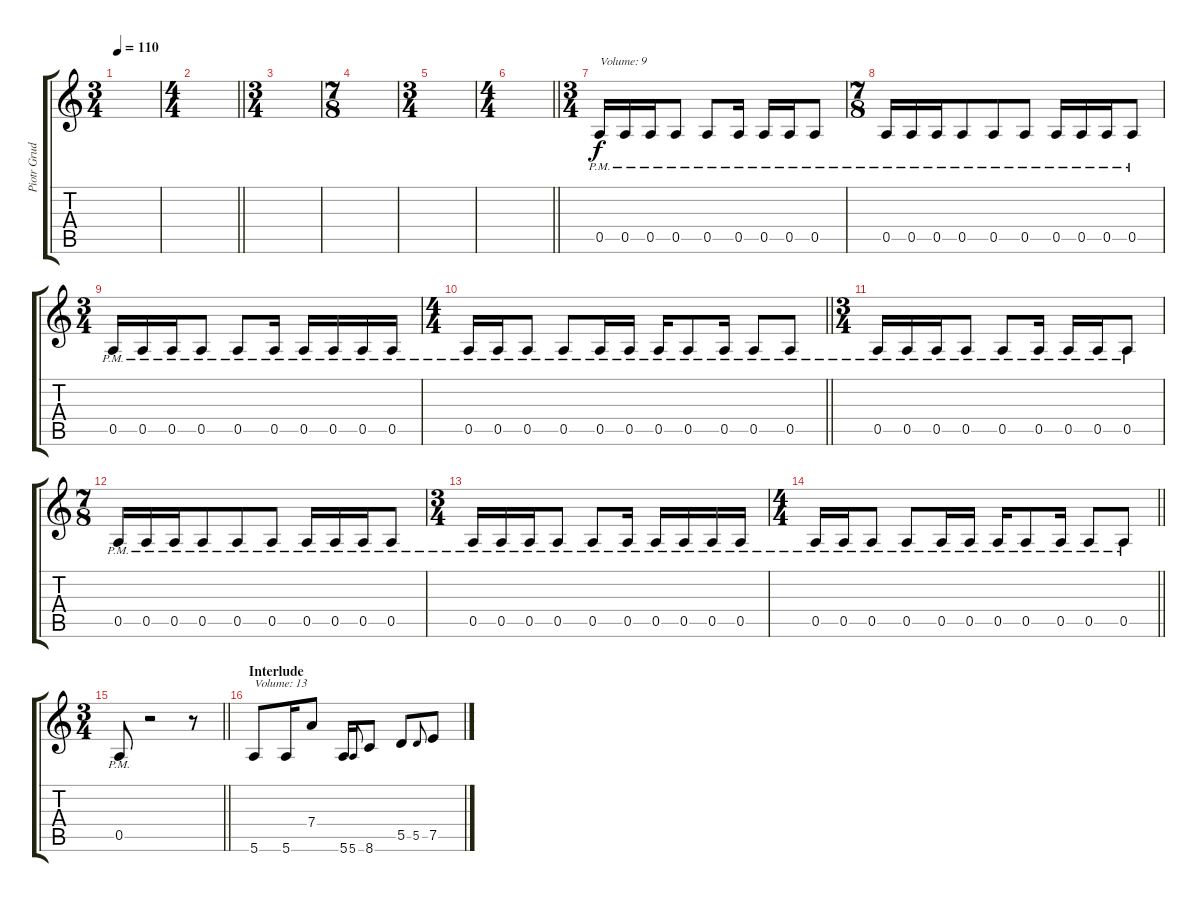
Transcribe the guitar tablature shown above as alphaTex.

\track ("Piotr Grudzinski" "Piotr Grud") {instrument distortionguitar}
\staff {score tabs}
\tuning (E4 B3 G3 D3 A2 E2) {hide}
\ts (3 4)
\tempo 110
\clef g2
\ks c
|
\ts (4 4)
\barLineRight lightlight
|
\ts (3 4)
|
\ts (7 8)
|
\ts (3 4)
|
\ts (4 4)
\barLineRight lightlight
|
\ts (3 4)
0.5{pm}.16{txt "Volume: 9" volume 9} 0.5{pm}.16 0.5{pm}.16 0.5{pm}.8 0.5{pm}.8 0.5{pm}.16 0.5{pm}.16 0.5{pm}.16 0.5{pm}.8 |
\ts (7 8)
0.5{pm}.16 0.5{pm}.16 0.5{pm}.16 0.5{pm}.8 0.5{pm}.8 0.5{pm}.8 0.5{pm}.16 0.5{pm}.16 0.5{pm}.16 0.5{pm}.8 |
\ts (3 4)
0.5{pm}.16 0.5{pm}.16 0.5{pm}.16 0.5{pm}.8 0.5{pm}.8 0.5{pm}.16 0.5{pm}.16 0.5{pm}.16 0.5{pm}.16 0.5{pm}.16 |
\ts (4 4)
\barLineRight lightlight
0.5{pm}.16 0.5{pm}.16 0.5{pm}.8 0.5{pm}.8 0.5{pm}.16 0.5{pm}.16 0.5{pm}.16 0.5{pm}.8 0.5{pm}.16 0.5{pm}.8 0.5{pm}.8 |
\ts (3 4)
0.5{pm}.16 0.5{pm}.16 0.5{pm}.16 0.5{pm}.8 0.5{pm}.8 0.5{pm}.16 0.5{pm}.16 0.5{pm}.16 0.5{pm}.8 |
\ts (7 8)
0.5{pm}.16 0.5{pm}.16 0.5{pm}.16 0.5{pm}.8 0.5{pm}.8 0.5{pm}.8 0.5{pm}.16 0.5{pm}.16 0.5{pm}.16 0.5{pm}.8 |
\ts (3 4)
0.5{pm}.16 0.5{pm}.16 0.5{pm}.16 0.5{pm}.8 0.5{pm}.8 0.5{pm}.16 0.5{pm}.16 0.5{pm}.16 0.5{pm}.16 0.5{pm}.16 |
\ts (4 4)
\barLineRight lightlight
0.5{pm}.16 0.5{pm}.16 0.5{pm}.8 0.5{pm}.8 0.5{pm}.16 0.5{pm}.16 0.5{pm}.16 0.5{pm}.8 0.5{pm}.16 0.5{pm}.8 0.5{pm}.8 |
\ts (3 4)
\barLineRight lightlight
0.5{pm}.8 r.2 r.8 |
\section ("" "Interlude")
5.6.8{txt "Volume: 13" volume 13} 5.6.16 7.4.8 5.6.16 5.6.8{gr onbeat} 8.6.8 5.5.8 5.5.8{gr onbeat} 7.5.8
